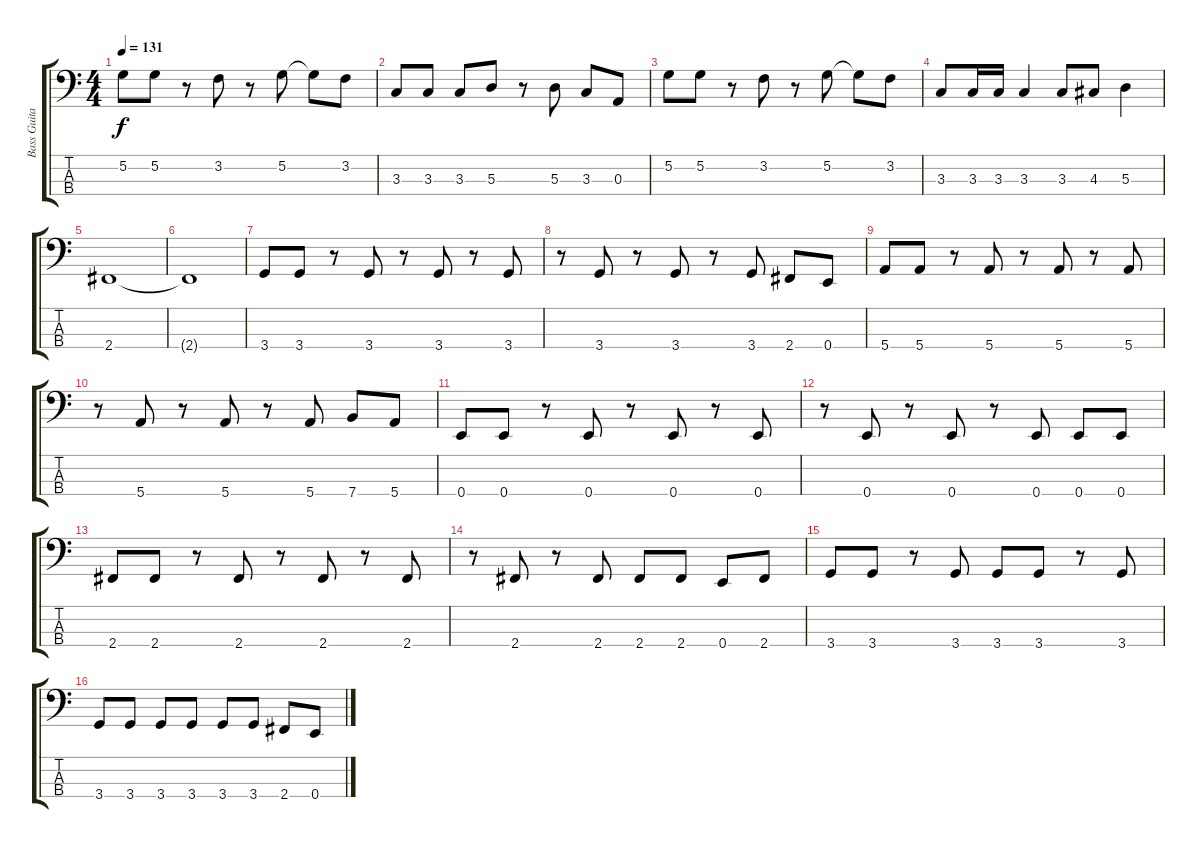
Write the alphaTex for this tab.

\track ("Bass Guitar" "Bass Guita") {instrument electricbassfinger}
\staff {score tabs}
\tuning (G2 D2 A1 E1) {hide}
\ts (4 4)
\tempo 131
\clef f4
\ks c
5.2.8{dy f} 5.2.8 r.8 3.2.8 r.8 5.2.8 5.2{t}.8 3.2.8 |
3.3.8 3.3.8 3.3.8 5.3.8 r.8 5.3.8 3.3.8 0.3.8 |
5.2.8 5.2.8 r.8 3.2.8 r.8 5.2.8 5.2{t}.8 3.2.8 |
3.3.8 3.3.16 3.3.16 3.3.4 3.3.8 4.3.8 5.3.4 |
2.4.1 |
2.4{t}.1 |
3.4.8 3.4.8 r.8 3.4.8 r.8 3.4.8 r.8 3.4.8 |
r.8 3.4.8 r.8 3.4.8 r.8 3.4.8 2.4.8 0.4.8 |
5.4.8 5.4.8 r.8 5.4.8 r.8 5.4.8 r.8 5.4.8 |
r.8 5.4.8 r.8 5.4.8 r.8 5.4.8 7.4.8 5.4.8 |
0.4.8 0.4.8 r.8 0.4.8 r.8 0.4.8 r.8 0.4.8 |
r.8 0.4.8 r.8 0.4.8 r.8 0.4.8 0.4.8 0.4.8 |
2.4.8 2.4.8 r.8 2.4.8 r.8 2.4.8 r.8 2.4.8 |
r.8 2.4.8 r.8 2.4.8 2.4.8 2.4.8 0.4.8 2.4.8 |
3.4.8 3.4.8 r.8 3.4.8 3.4.8 3.4.8 r.8 3.4.8 |
3.4.8 3.4.8 3.4.8 3.4.8 3.4.8 3.4.8 2.4.8 0.4.8
